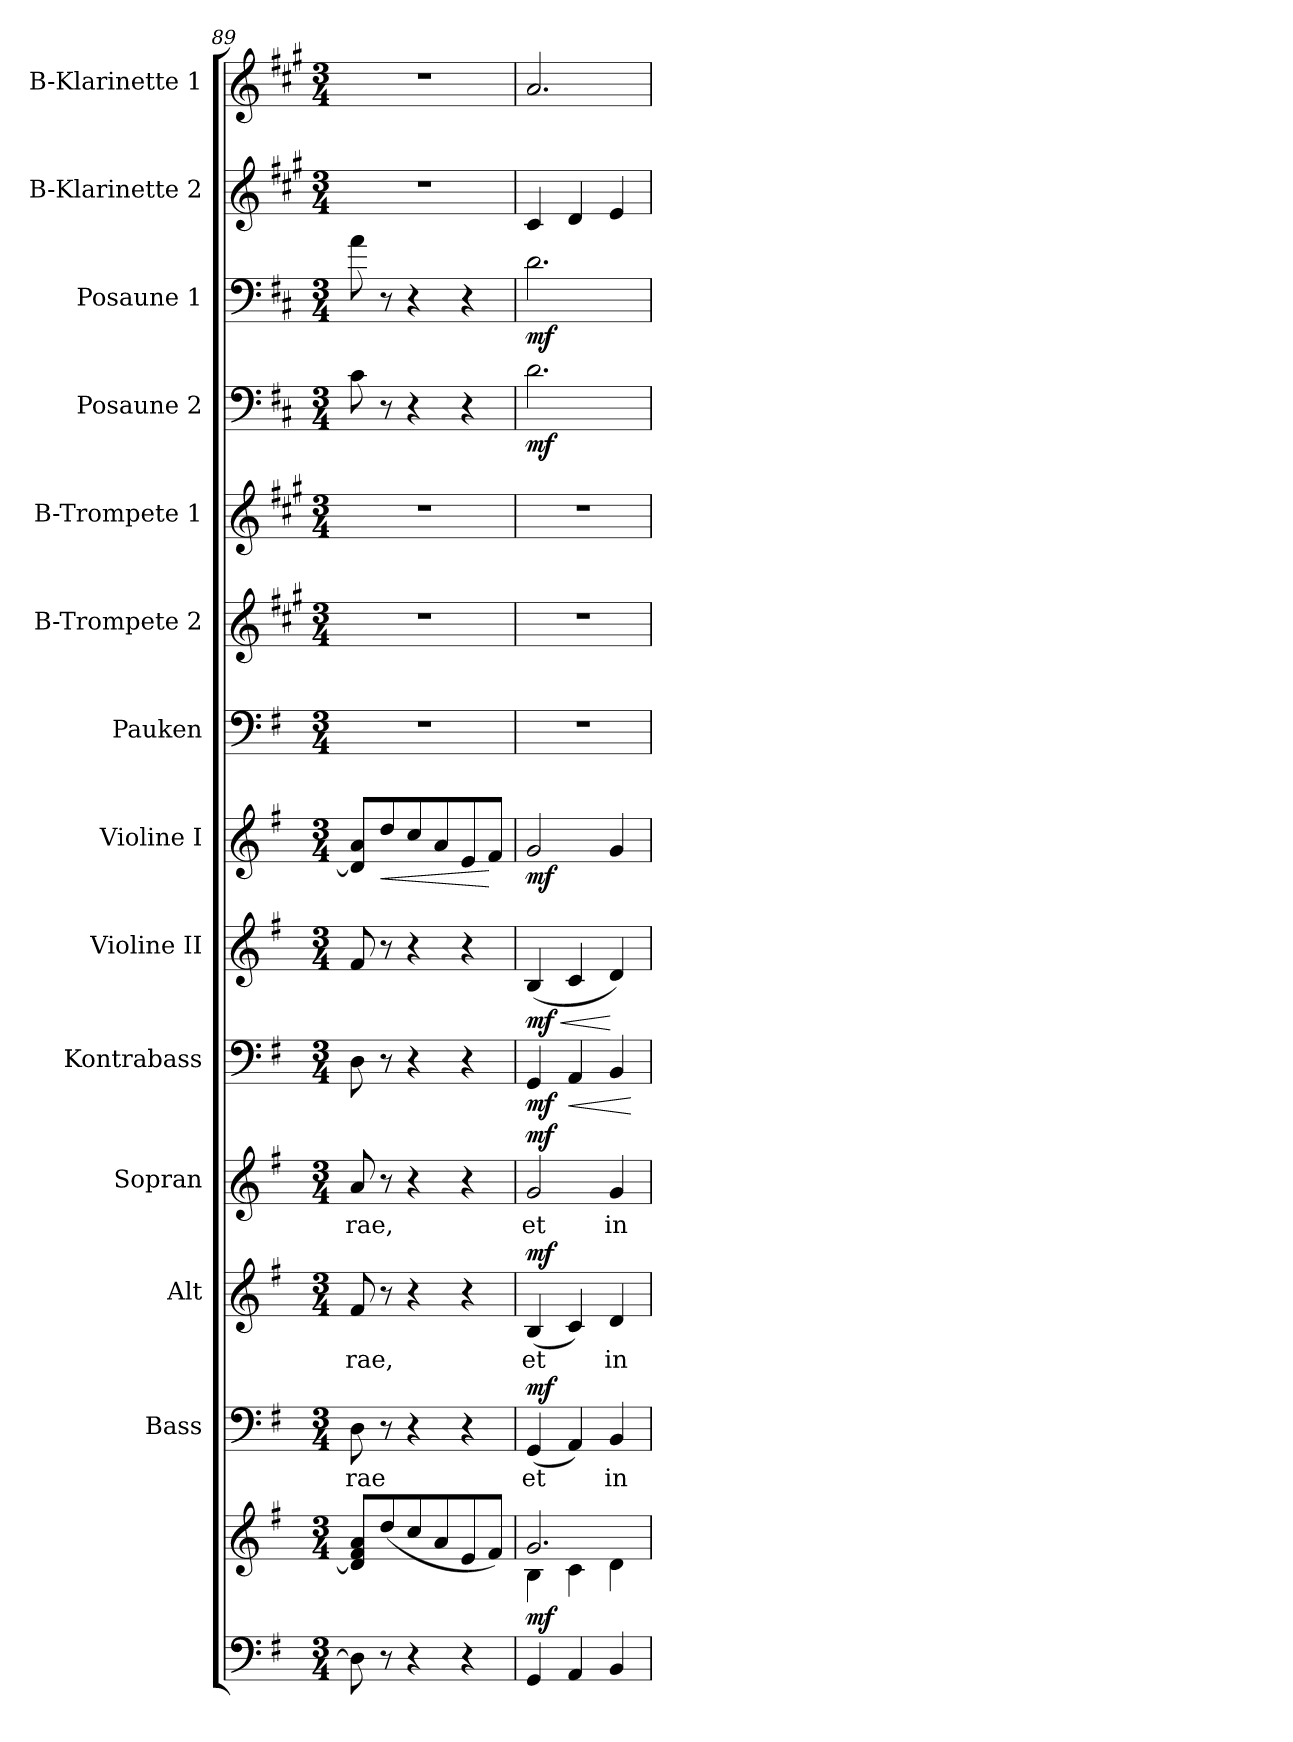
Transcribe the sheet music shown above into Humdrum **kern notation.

**kern	**kern	**dynam	**kern	**text	**dynam	**kern	**text	**dynam	**kern	**text	**dynam	**kern	**dynam	**kern	**dynam	**kern	**dynam	**kern	**kern	**kern	**kern	**dynam	**kern	**dynam	**kern	**kern
*part14	*part14	*part14	*part13	*part13	*part13	*part12	*part12	*part12	*part11	*part11	*part11	*part10	*part10	*part9	*part9	*part8	*part8	*part7	*part6	*part5	*part4	*part4	*part3	*part3	*part2	*part1
*staff15	*staff14	*staff14/15	*staff13	*staff13	*staff13	*staff12	*staff12	*staff12	*staff11	*staff11	*staff11	*staff10	*staff10	*staff9	*staff9	*staff8	*staff8	*staff7	*staff6	*staff5	*staff4	*staff4	*staff3	*staff3	*staff2	*staff1
*	*	*	*I"Bass	*	*	*I"Alt	*	*	*I"Sopran	*	*	*I"Kontrabass	*	*I"Violine II	*	*I"Violine I	*	*I"Pauken	*I"B-Trompete 2	*I"B-Trompete 1	*I"Posaune 2	*	*I"Posaune 1	*	*I"B-Klarinette 2	*I"B-Klarinette 1
*	*	*	*I'B.	*	*	*I'A.	*	*	*I'S.	*	*	*I'Kb.	*	*I'Vl. II	*	*I'Vl. I	*	*I'Pk.	*I'B Trp. 2	*I'B Trp. 1	*I'Pos. 2	*	*I'Pos. 1	*	*I'B Kl. 2	*I'B Kl. 1
!!LO:PB:g=z
*clefF4	*clefG2	*	*clefF4	*	*	*clefG2	*	*	*clefG2	*	*	*clefF4	*	*clefG2	*	*clefG2	*	*clefF4	*clefG2	*clefG2	*clefF4	*	*clefF4	*	*clefG2	*clefG2
*	*	*	*	*	*	*	*	*	*	*	*	*ITrd7c12	*	*	*	*	*	*	*ITrd1c2	*ITrd1c2	*ITrd4c7	*	*ITrd4c7	*	*ITrd1c2	*ITrd1c2
*k[f#]	*k[f#]	*	*k[f#]	*	*	*k[f#]	*	*	*k[f#]	*	*	*k[f#]	*	*k[f#]	*	*k[f#]	*	*k[f#]	*k[f#]	*k[f#]	*k[f#]	*	*k[f#]	*	*k[f#]	*k[f#]
*G:	*G:	*	*G:	*	*	*G:	*	*	*G:	*	*	*G:	*	*G:	*	*G:	*	*G:	*G:	*G:	*G:	*	*G:	*	*G:	*G:
*M3/4	*M3/4	*	*M3/4	*	*	*M3/4	*	*	*M3/4	*	*	*M3/4	*	*M3/4	*	*M3/4	*	*M3/4	*M3/4	*M3/4	*M3/4	*	*M3/4	*	*M3/4	*M3/4
=89	=89	=89	=89	=89	=89	=89	=89	=89	=89	=89	=89	=89	=89	=89	=89	=89	=89	=89	=89	=89	=89	=89	=89	=89	=89	=89
!	!	!	!	!LO:LY:b	!	!	!LO:LY:b	!	!	!LO:LY:b	!	!	!	!	!	!	!	!	!	!	!	!	!	!	!	!
8D\]	8d/] 8f#/ 8a/L	.	8D\	-rae	.	8f#/	-rae,	.	8a/	-rae,	.	8DD\	.	8f#/	.	8d/] 8a/L	.	2.r	2.r	2.r	8F#\	.	8d\	.	2.r	2.r
!	!	!	!	!	!	!	!	!	!	!	!	!	!	!	!	!	!LO:HP:b	!	!	!	!	!	!	!	!	!
8r	(<8dd/	.	8r	.	.	8r	.	.	8r	.	.	8r	.	8r	.	8dd/	<	.	.	.	8r	.	8r	.	.	.
4r	8cc/	.	4r	.	.	4r	.	.	4r	.	.	4r	.	4r	.	8cc/	.	.	.	.	4r	.	4r	.	.	.
.	8a/	.	.	.	.	.	.	.	.	.	.	.	.	.	.	8a/	.	.	.	.	.	.	.	.	.	.
4r	8e/	.	4r	.	.	4r	.	.	4r	.	.	4r	.	4r	.	8e/	.	.	.	.	4r	.	4r	.	.	.
.	8f#/J)	.	.	.	.	.	.	.	.	.	.	.	.	.	.	8f#/J	[	.	.	.	.	.	.	.	.	.
=90	=90	=90	=90	=90	=90	=90	=90	=90	=90	=90	=90	=90	=90	=90	=90	=90	=90	=90	=90	=90	=90	=90	=90	=90	=90	=90
*	*^	*	*	*	*	*	*	*	*	*	*	*	*	*	*	*	*	*	*	*	*	*	*	*	*	*
!	!	!	!LO:DY:b	!	!LO:LY:b	!LO:DY:a	!	!LO:LY:b	!LO:DY:a	!	!LO:LY:b	!LO:DY:a	!	!LO:DY:b	!	!LO:HP:b	!	!	!	!	!	!	!	!	!	!	!
!	!	!	!	!	!	!	!	!	!	!	!	!	!	!	!	!LO:DY:n=1:b	!	!LO:DY:b	!	!	!	!	!LO:DY:b	!	!LO:DY:b	!	!
4GG/	2.g/	4B\	mf	(<4GG/	et	mf	(<4B/	et	mf	2g/	et	mf	4GGG/	mf	(<4B/	< mf	2g/	mf	2.r	2.r	2.r	2.G\	mf	2.G\	mf	4B/	2.g/
!	!	!	!	!	!	!	!	!	!	!	!	!	!	!LO:HP:b	!	!	!	!	!	!	!	!	!	!	!	!	!
4AA/	.	4c\	.	4AA/)	.	.	4c/)	.	.	.	.	.	4AAA/	<	4c/	.	.	.	.	.	.	.	.	.	.	4c/	.
!	!	!	!	!	!LO:LY:b	!	!	!LO:LY:b	!	!	!LO:LY:b	!	!	!	!	!	!	!	!	!	!	!	!	!	!	!	!
4BB/	.	4d\	.	4BB/	in	.	4d/	in	.	4g/	in	.	4BBB/	.	4d/)	[	4g/	.	.	.	.	.	.	.	.	4d/	.
*	*v	*v	*	*	*	*	*	*	*	*	*	*	*	*	*	*	*	*	*	*	*	*	*	*	*	*	*
.	.	.	.	.	.	.	.	.	.	.	.	.	[	.	.	.	.	.	.	.	.	.	.	.	.	.
=	=	=	=	=	=	=	=	=	=	=	=	=	=	=	=	=	=	=	=	=	=	=	=	=	=	=
*-	*-	*-	*-	*-	*-	*-	*-	*-	*-	*-	*-	*-	*-	*-	*-	*-	*-	*-	*-	*-	*-	*-	*-	*-	*-	*-
